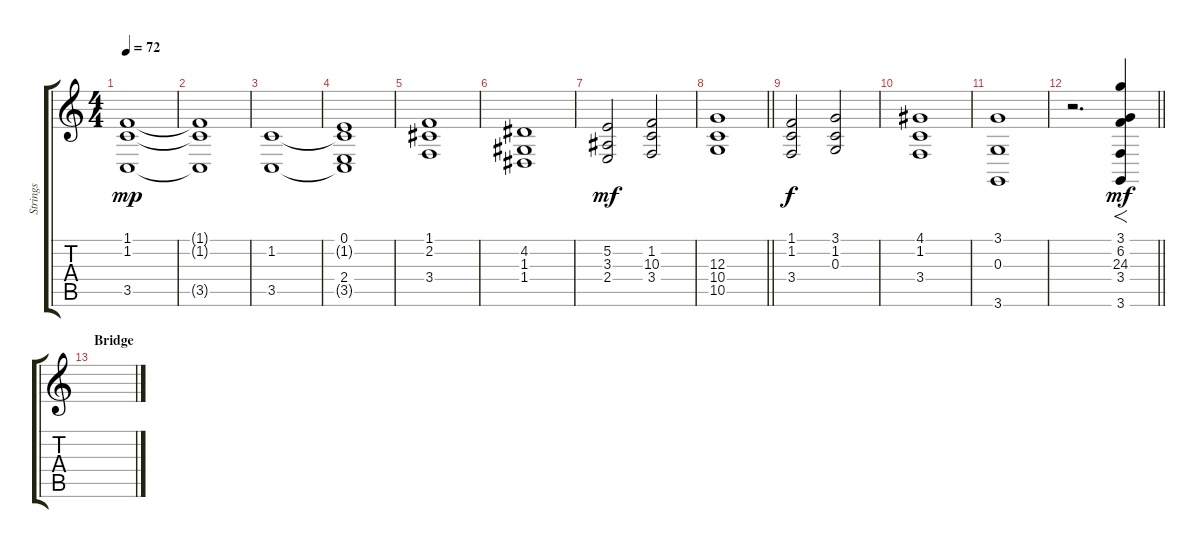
\track ("Strings" "Strings") {instrument stringensemble2}
\staff {score tabs}
\tuning (E4 B3 G3 D3 A2 E2) {hide}
\ts (4 4)
\tempo 72
\clef g2
\ks c
(1.1 1.2 3.5).1{dy mp} |
(1.1{t} 1.2{t} 3.5{t}).1 |
(1.2 3.5).1 |
(0.1 1.2{t} 2.4 3.5{t}).1 |
(1.1 2.2 3.4).1 |
(4.2 1.3 1.4).1 |
(5.2 3.3 2.4).2{dy mf} (1.2 10.3 3.4).2 |
\barLineRight lightlight
(12.3 10.4 10.5).1 |
(1.1 1.2 3.4).2{dy f} (3.1 1.2 0.3).2 |
(4.1 1.2 3.4).1 |
(3.1 0.3 3.6).1{volume 0} |
\barLineRight lightlight
r.2{d} (3.1 6.2 24.3 3.4 3.6).4{f dy mf volume 9} |
\section ("" "Bridge")
